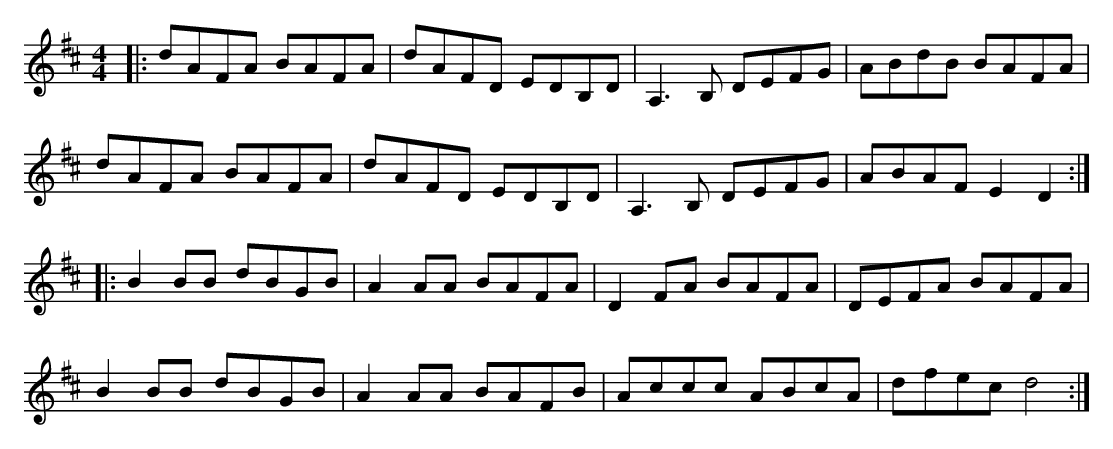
X:1
M:4/4
K:D
|:dAFA BAFA|dAFD EDB,D|A,3B, DEFG|ABdB BAFA|
dAFA BAFA|dAFD EDB,D|A,3B, DEFG|ABAF E2D2:|
|:B2BB dBGB|A2AA BAFA|D2FA BAFA|DEFA BAFA|
B2BB dBGB|A2AA BAFB|Accc ABcA|dfec d4:|
